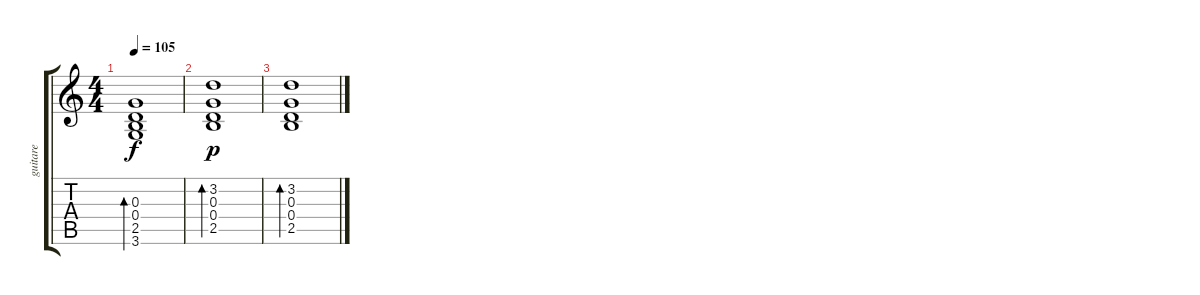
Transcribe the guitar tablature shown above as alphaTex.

\track ("guitare" "guitare") {instrument acousticguitarnylon}
\staff {score tabs}
\tuning (E4 B3 G3 D3 A2 E2) {hide}
\ts (4 4)
\tempo 105
\clef g2
\ks c
(0.3 0.4 2.5 3.6).1{bd 60 dy f} |
(3.2 0.3 0.4 2.5).1{bd 480 dy p} |
(3.2 0.3 0.4 2.5).1{bd 480}
